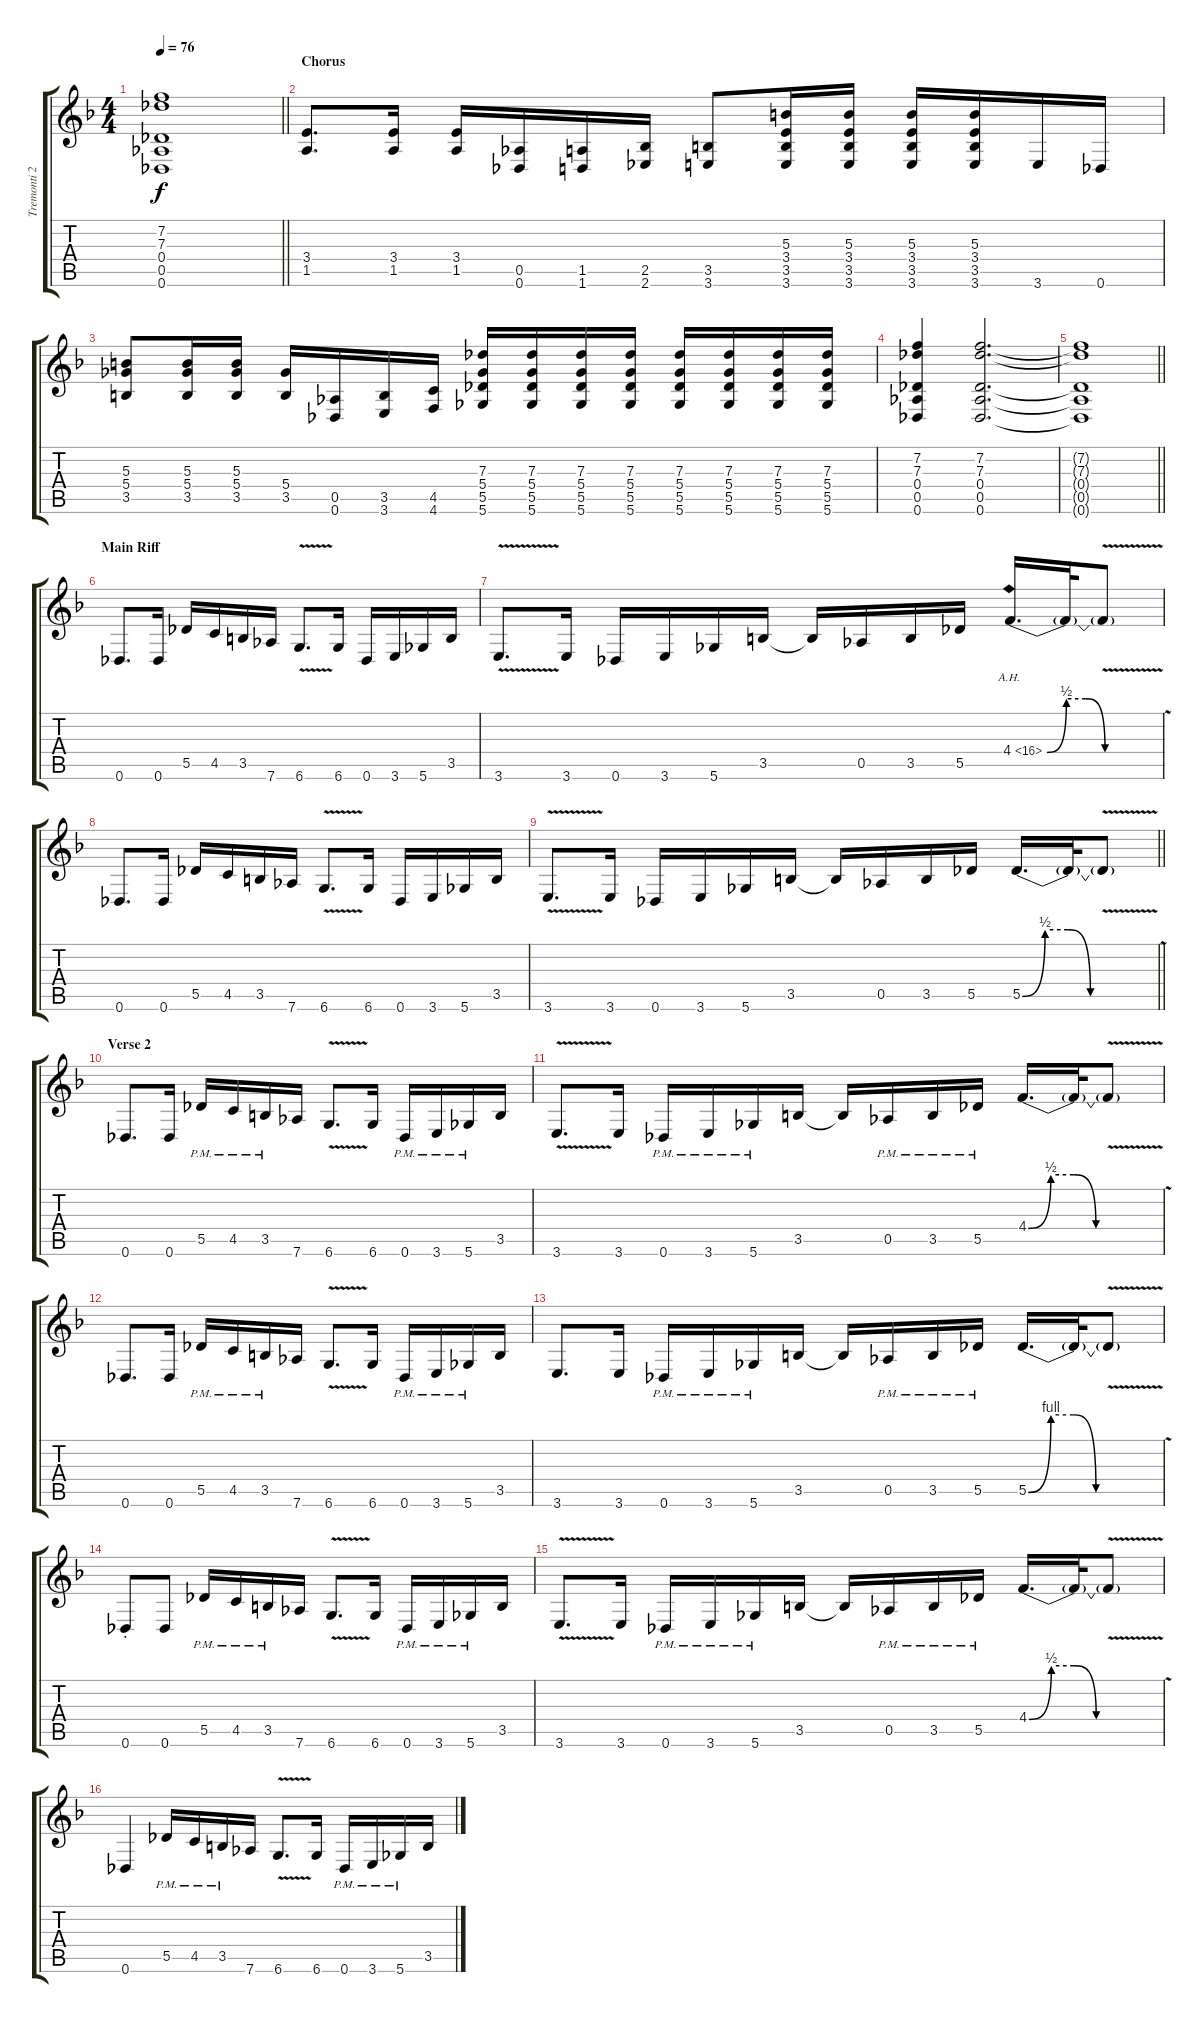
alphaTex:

\track ("Tremonti 2" "Tremonti 2") {instrument overdrivenguitar}
\staff {score tabs}
\tuning (Eb4 Bb3 Gb3 Db3 Ab2 Db2) {hide}
\ts (4 4)
\tempo 76
\clef g2
\barLineRight lightlight
\ks f
(7.2{t} 7.3{t} 0.4{t} 0.5{t} 0.6{t}).1{dy f} |
\section ("" "Chorus")
(3.4 1.5).8{d} (3.4 1.5).16 (3.4 1.5).16 (0.5 0.6).16 (1.5 1.6).16 (2.5 2.6).16 (3.5 3.6).8 (5.3 3.4 3.5 3.6).16 (5.3 3.4 3.5 3.6).16 (5.3 3.4 3.5 3.6).16 (5.3 3.4 3.5 3.6).16 3.6.16 0.6.16 |
(5.3 5.4 3.5).8 (5.3 5.4 3.5).16 (5.3 5.4 3.5).16 (5.4 3.5).16 (0.5 0.6).16 (3.5 3.6).16 (4.5 4.6).16 (7.3 5.4 5.5 5.6).16 (7.3 5.4 5.5 5.6).16 (7.3 5.4 5.5 5.6).16 (7.3 5.4 5.5 5.6).16 (7.3 5.4 5.5 5.6).16 (7.3 5.4 5.5 5.6).16 (7.3 5.4 5.5 5.6).16 (7.3 5.4 5.5 5.6).16 |
(7.2 7.3 0.4 0.5 0.6).4 (7.2 7.3 0.4 0.5 0.6).2{d} |
\barLineRight lightlight
(7.2{t} 7.3{t} 0.4{t} 0.5{t} 0.6{t}).1 |
\section ("" "Main Riff")
0.6.8{d} 0.6.16 5.5.16 4.5.16 3.5.16 7.6.16 6.6{v}.8{d} 6.6.16 0.6.16 3.6.16 5.6.16 3.5.16 |
3.6{v}.8{d} 3.6.16 0.6.16 3.6.16 5.6.16 3.5.16 3.5{t}.16 0.5.16 3.5.16 5.5.16 4.4{be (custom 0 0 10 2 20 2 30 0 60 0) ah 12}.16{d} 4.4{t}.32 4.4{v t}.8 |
0.6.8{d} 0.6.16 5.5.16 4.5.16 3.5.16 7.6.16 6.6{v}.8{d} 6.6.16 0.6.16 3.6.16 5.6.16 3.5.16 |
\barLineRight lightlight
3.6{v}.8{d} 3.6.16 0.6.16 3.6.16 5.6.16 3.5.16 3.5{t}.16 0.5.16 3.5.16 5.5.16 5.5{be (custom 0 0 10 2 20 2 30 0 60 0)}.16{d} 5.5{t}.32 5.5{v t}.8 |
\section ("" "Verse 2")
0.6.8{d} 0.6.16 5.5{pm}.16 4.5{pm}.16 3.5{pm}.16 7.6.16 6.6{v}.8{d} 6.6.16 0.6{pm}.16 3.6{pm}.16 5.6{pm}.16 3.5.16 |
3.6{v}.8{d} 3.6.16 0.6{pm}.16 3.6{pm}.16 5.6{pm}.16 3.5.16 3.5{t}.16 0.5{pm}.16 3.5{pm}.16 5.5{pm}.16 4.4{be (custom 0 0 10 2 20 2 30 0 60 0)}.16{d} 4.4{t}.32 4.4{v t}.8 |
0.6.8{d} 0.6.16 5.5{pm}.16 4.5{pm}.16 3.5{pm}.16 7.6.16 6.6{v}.8{d} 6.6.16 0.6{pm}.16 3.6{pm}.16 5.6{pm}.16 3.5.16 |
3.6.8{d} 3.6.16 0.6{pm}.16 3.6{pm}.16 5.6{pm}.16 3.5.16 3.5{t}.16 0.5{pm}.16 3.5{pm}.16 5.5{pm}.16 5.5{be (custom 0 0 10 4 20 4 30 0 60 0)}.16{d} 5.5{t}.32 5.5{v t}.8 |
0.6{st}.8 0.6.8 5.5{pm}.16 4.5{pm}.16 3.5{pm}.16 7.6.16 6.6{v}.8{d} 6.6.16 0.6{pm}.16 3.6{pm}.16 5.6{pm}.16 3.5.16 |
3.6{v}.8{d} 3.6.16 0.6{pm}.16 3.6{pm}.16 5.6{pm}.16 3.5.16 3.5{t}.16 0.5{pm}.16 3.5{pm}.16 5.5{pm}.16 4.4{be (custom 0 0 10 2 20 2 30 0 60 0)}.16{d} 4.4{t}.32 4.4{v t}.8 |
0.6.4 5.5{pm}.16 4.5{pm}.16 3.5{pm}.16 7.6.16 6.6{v}.8{d} 6.6.16 0.6{pm}.16 3.6{pm}.16 5.6{pm}.16 3.5.16
